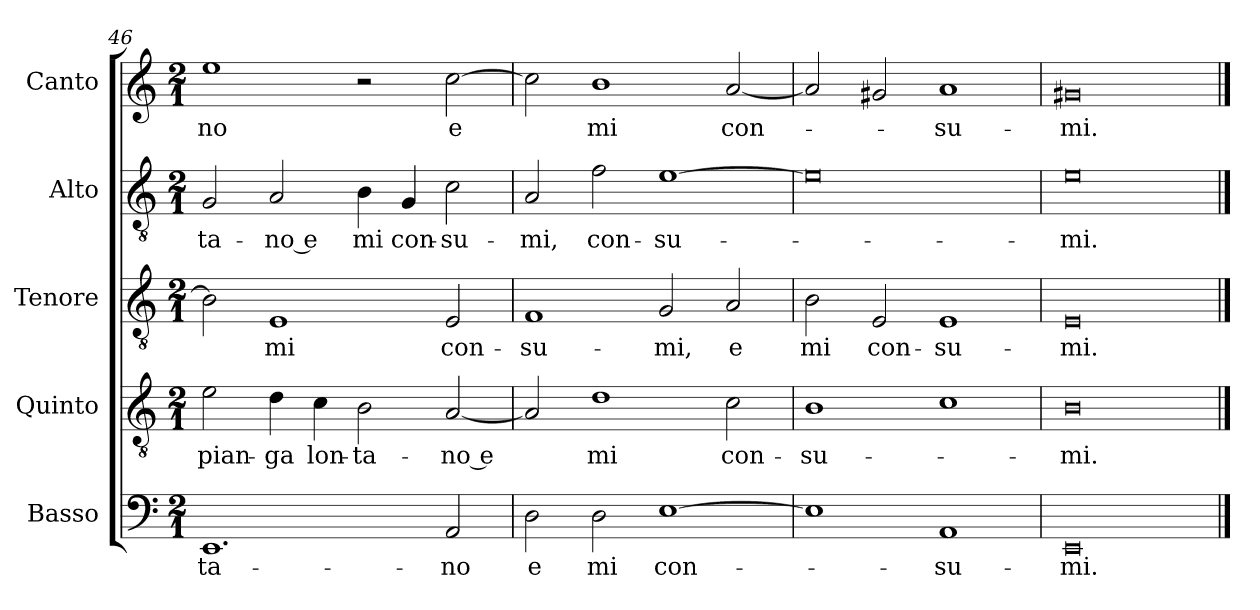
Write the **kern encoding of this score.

**kern	**text	**kern	**text	**kern	**text	**kern	**text	**kern	**text
*part5	*part5	*part4	*part4	*part3	*part3	*part2	*part2	*part1	*part1
*staff5	*staff5	*staff4	*staff4	*staff3	*staff3	*staff2	*staff2	*staff1	*staff1
*I"Basso	*	*I"Quinto	*	*I"Tenore	*	*I"Alto	*	*I"Canto	*
*I'B	*	*	*	*I'T	*	*I'A	*	*	*
*clefF4	*	*clefGv2	*	*clefGv2	*	*clefGv2	*	*clefG2	*
*k[]	*	*k[]	*	*k[]	*	*k[]	*	*k[]	*
*C:	*	*C:	*	*C:	*	*C:	*	*C:	*
*M2/1	*	*M2/1	*	*M2/1	*	*M2/1	*	*M2/1	*
=46	=46	=46	=46	=46	=46	=46	=46	=46	=46
1.EE	-ta-	2e	pian-	2B]	.	2G	-ta-	1ee	-no
.	.	4d	-ga	1E	mi	2A	-no e	.	.
.	.	4c	lon-	.	.	.	.	.	.
.	.	2B	-ta-	.	.	4B	mi	2r	.
.	.	.	.	.	.	4G	con-	.	.
2AA	-no	[2A	-no e	2E	con-	2c	-su-	[2cc	e
=47	=47	=47	=47	=47	=47	=47	=47	=47	=47
2D	e	2A]	.	1F	-su-	2A	-mi,	2cc]	.
2D	mi	1d	mi	.	.	2f	con-	1b	mi
[1E	con-	.	.	2G	-mi,	[1e	-su-	.	.
.	.	2c	con-	2A	e	.	.	[2a	con-
=48	=48	=48	=48	=48	=48	=48	=48	=48	=48
1E]	.	1B	-su-	2B	mi	0e]	.	2a]	.
.	.	.	.	2E	con-	.	.	2g#X	.
1AA	-su-	1c	.	1E	-su-	.	.	1a	-su-
=49	=49	=49	=49	=49	=49	=49	=49	=49	=49
0EE	-mi.	0B	-mi.	0E	-mi.	0e	-mi.	0g#X	-mi.
==	==	==	==	==	==	==	==	==	==
*-	*-	*-	*-	*-	*-	*-	*-	*-	*-
